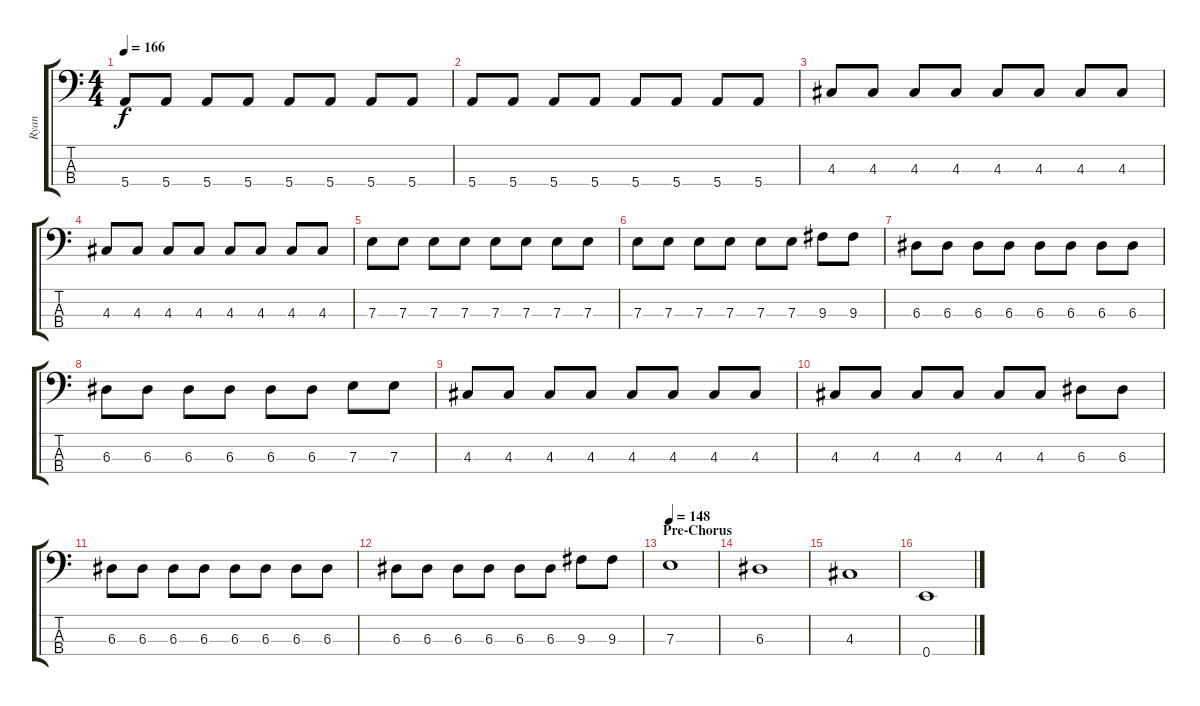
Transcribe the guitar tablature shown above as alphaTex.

\track ("Ryan" "Ryan") {instrument electricbassfinger}
\staff {score tabs}
\tuning (G2 D2 A1 E1) {hide}
\ts (4 4)
\tempo 166
\clef f4
\ks c
5.4.8{dy f} 5.4.8 5.4.8 5.4.8 5.4.8 5.4.8 5.4.8 5.4.8 |
5.4.8 5.4.8 5.4.8 5.4.8 5.4.8 5.4.8 5.4.8 5.4.8 |
4.3.8 4.3.8 4.3.8 4.3.8 4.3.8 4.3.8 4.3.8 4.3.8 |
4.3.8 4.3.8 4.3.8 4.3.8 4.3.8 4.3.8 4.3.8 4.3.8 |
7.3.8 7.3.8 7.3.8 7.3.8 7.3.8 7.3.8 7.3.8 7.3.8 |
7.3.8 7.3.8 7.3.8 7.3.8 7.3.8 7.3.8 9.3.8 9.3.8 |
6.3.8 6.3.8 6.3.8 6.3.8 6.3.8 6.3.8 6.3.8 6.3.8 |
6.3.8 6.3.8 6.3.8 6.3.8 6.3.8 6.3.8 7.3.8 7.3.8 |
4.3.8 4.3.8 4.3.8 4.3.8 4.3.8 4.3.8 4.3.8 4.3.8 |
4.3.8 4.3.8 4.3.8 4.3.8 4.3.8 4.3.8 6.3.8 6.3.8 |
6.3.8 6.3.8 6.3.8 6.3.8 6.3.8 6.3.8 6.3.8 6.3.8 |
6.3.8 6.3.8 6.3.8 6.3.8 6.3.8 6.3.8 9.3.8 9.3.8 |
\section ("" "Pre-Chorus")
\tempo 148
7.3.1 |
6.3.1 |
4.3.1 |
0.4.1
